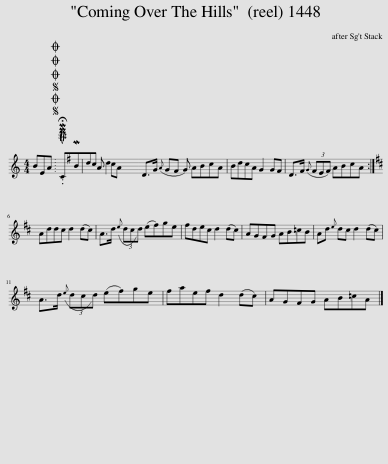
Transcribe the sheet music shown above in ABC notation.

X:1
L:1/8
M:4/4
I:linebreak $
K:C
V:1 treble
V:1
 BEA |SOSOOO .!fermata!PMTuCMBdc A d2 cA | D>G({A} G^F G) ABcA | BdcA G2 G^F | D>^F({G} (3FEF) ABcA :|$ %5
[K:D] Addc d2 (dc) | A>d({e} (3dcd) (ef)ge | fdec d2 (dc) | AGFG AB=cB | Ad{e} dc d2 (dc) |$ %10
 A>d({e} (3dcd) (ef)ge | faef d2 (dc) | AGFG AB=cA |] %13
